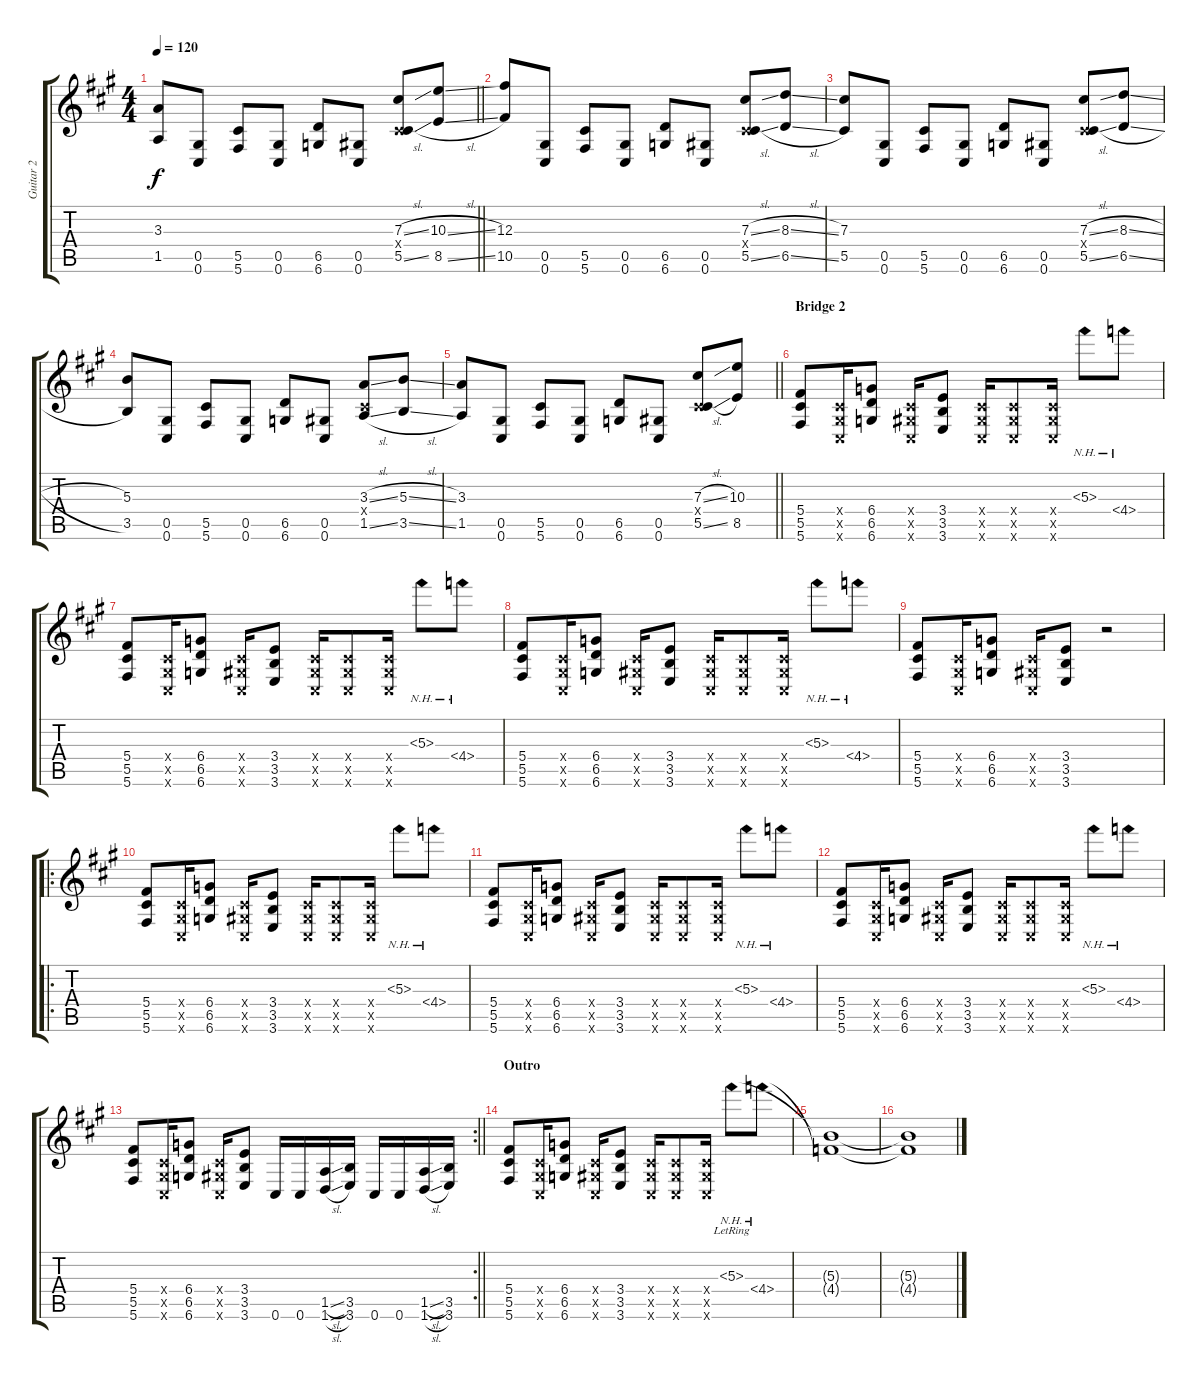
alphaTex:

\track ("Guitar 2" "Guitar 2") {instrument overdrivenguitar}
\staff {score tabs}
\tuning (Eb4 Bb3 Gb3 Db3 Ab2 Db2) {hide}
\ts (4 4)
\tempo 120
\clef g2
\barLineRight lightlight
\ks f#minor
(3.3 1.5).8{dy f} (0.5 0.6).8 (5.5 5.6).8 (0.5 0.6).8 (6.5 6.6).8 (0.5 0.6).8 (7.3{sl} 0.4{x} 5.5{sl}).8 (10.3{sl} 8.5{sl}).8 |
(12.3 10.5).8 (0.5 0.6).8 (5.5 5.6).8 (0.5 0.6).8 (6.5 6.6).8 (0.5 0.6).8 (7.3{sl} 0.4{x} 5.5{sl}).8 (8.3{sl} 6.5{sl}).8 |
(7.3 5.5).8 (0.5 0.6).8 (5.5 5.6).8 (0.5 0.6).8 (6.5 6.6).8 (0.5 0.6).8 (7.3{sl} 0.4{x} 5.5{sl}).8 (8.3{sl} 6.5{sl}).8 |
(5.3 3.5).8 (0.5 0.6).8 (5.5 5.6).8 (0.5 0.6).8 (6.5 6.6).8 (0.5 0.6).8 (3.3{sl} 0.4{x} 1.5{sl}).8 (5.3{sl} 3.5{sl}).8 |
\barLineRight lightlight
(3.3 1.5).8 (0.5 0.6).8 (5.5 5.6).8 (0.5 0.6).8 (6.5 6.6).8 (0.5 0.6).8 (7.3{sl} 0.4{x} 5.5{sl}).8 (10.3 8.5).8 |
\section ("" "Bridge 2")
(5.4 5.5 5.6).8 (0.4{x} 0.5{x} 0.6{x}).16 (6.4 6.5 6.6).8 (0.4{x} 0.5{x} 0.6{x}).16 (3.4 3.5 3.6).8 (0.4{x} 0.5{x} 0.6{x}).16 (0.4{x} 0.5{x} 0.6{x}).8 (0.4{x} 0.5{x} 0.6{x}).16 5.3{nh}.8 4.4{nh}.8 |
(5.4 5.5 5.6).8 (0.4{x} 0.5{x} 0.6{x}).16 (6.4 6.5 6.6).8 (0.4{x} 0.5{x} 0.6{x}).16 (3.4 3.5 3.6).8 (0.4{x} 0.5{x} 0.6{x}).16 (0.4{x} 0.5{x} 0.6{x}).8 (0.4{x} 0.5{x} 0.6{x}).16 5.3{nh}.8 4.4{nh}.8 |
(5.4 5.5 5.6).8 (0.4{x} 0.5{x} 0.6{x}).16 (6.4 6.5 6.6).8 (0.4{x} 0.5{x} 0.6{x}).16 (3.4 3.5 3.6).8 (0.4{x} 0.5{x} 0.6{x}).16 (0.4{x} 0.5{x} 0.6{x}).8 (0.4{x} 0.5{x} 0.6{x}).16 5.3{nh}.8 4.4{nh}.8 |
(5.4 5.5 5.6).8 (0.4{x} 0.5{x} 0.6{x}).16 (6.4 6.5 6.6).8 (0.4{x} 0.5{x} 0.6{x}).16 (3.4 3.5 3.6).8 r.2 |
\ro
(5.4 5.5 5.6).8 (0.4{x} 0.5{x} 0.6{x}).16 (6.4 6.5 6.6).8 (0.4{x} 0.5{x} 0.6{x}).16 (3.4 3.5 3.6).8 (0.4{x} 0.5{x} 0.6{x}).16 (0.4{x} 0.5{x} 0.6{x}).8 (0.4{x} 0.5{x} 0.6{x}).16 5.3{nh}.8 4.4{nh}.8 |
(5.4 5.5 5.6).8 (0.4{x} 0.5{x} 0.6{x}).16 (6.4 6.5 6.6).8 (0.4{x} 0.5{x} 0.6{x}).16 (3.4 3.5 3.6).8 (0.4{x} 0.5{x} 0.6{x}).16 (0.4{x} 0.5{x} 0.6{x}).8 (0.4{x} 0.5{x} 0.6{x}).16 5.3{nh}.8 4.4{nh}.8 |
(5.4 5.5 5.6).8 (0.4{x} 0.5{x} 0.6{x}).16 (6.4 6.5 6.6).8 (0.4{x} 0.5{x} 0.6{x}).16 (3.4 3.5 3.6).8 (0.4{x} 0.5{x} 0.6{x}).16 (0.4{x} 0.5{x} 0.6{x}).8 (0.4{x} 0.5{x} 0.6{x}).16 5.3{nh}.8 4.4{nh}.8 |
\rc 2
\barLineRight lightlight
(5.4 5.5 5.6).8 (0.4{x} 0.5{x} 0.6{x}).16 (6.4 6.5 6.6).8 (0.4{x} 0.5{x} 0.6{x}).16 (3.4 3.5 3.6).8 0.6.16 0.6.16 (1.5{sl} 1.6{sl}).16 (3.5 3.6).16 0.6.16 0.6.16 (1.5{sl} 1.6{sl}).16 (3.5 3.6).16 |
\section ("" "Outro")
(5.4 5.5 5.6).8 (0.4{x} 0.5{x} 0.6{x}).16 (6.4 6.5 6.6).8 (0.4{x} 0.5{x} 0.6{x}).16 (3.4 3.5 3.6).8 (0.4{x} 0.5{x} 0.6{x}).16 (0.4{x} 0.5{x} 0.6{x}).8 (0.4{x} 0.5{x} 0.6{x}).16 5.3{nh lr}.8 4.4{nh lr}.8 |
(5.3{t} 4.4{t}).1 |
(5.3{t} 4.4{t}).1
